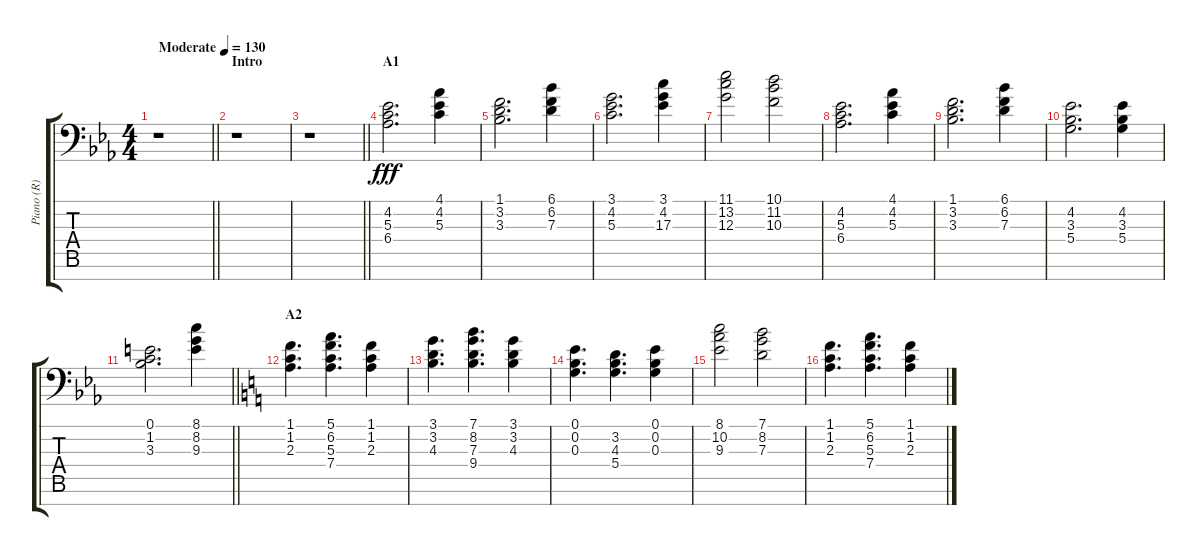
\track ("Piano (R)" "Piano (R)") {instrument acousticgrandpiano}
\staff {score tabs}
\tuning (E4 B3 G3 D3 A2 E2 C-1) {hide}
\ts (4 4)
\tempo (130 "Moderate")
\clef f4
\barLineRight lightlight
\ks eb
r.1{dy fff instrument acousticgrandpiano} |
\section ("" "Intro")
r.1 |
\barLineRight lightlight
r.1 |
\section ("" "A1")
(4.2 5.3 6.4).2{d} (4.1 4.2 5.3).4 |
(1.1 3.2 3.3).2{d} (6.1 6.2 7.3).4 |
(3.1 4.2 5.3).2{d} (3.1 4.2 17.3).4 |
(11.1 13.2 12.3).2 (10.1 11.2 10.3).2 |
(4.2 5.3 6.4).2{d} (4.1 4.2 5.3).4 |
(1.1 3.2 3.3).2{d} (6.1 6.2 7.3).4 |
(4.2 3.3 5.4).2{d} (4.2 3.3 5.4).4 |
\barLineRight lightlight
(0.1 1.2 3.3).2{d} (8.1 8.2 9.3).4 |
\section ("" "A2")
\ks c
(1.1 1.2 2.3).4{d} (5.1 6.2 5.3 7.4).4{d} (1.1 1.2 2.3).4 |
(3.1 3.2 4.3).4{d} (7.1 8.2 7.3 9.4).4{d} (3.1 3.2 4.3).4 |
(0.1 0.2 0.3).4{d} (3.2 4.3 5.4).4{d} (0.1 0.2 0.3).4 |
(8.1 10.2 9.3).2 (7.1 8.2 7.3).2 |
(1.1 1.2 2.3).4{d} (5.1 6.2 5.3 7.4).4{d} (1.1 1.2 2.3).4
